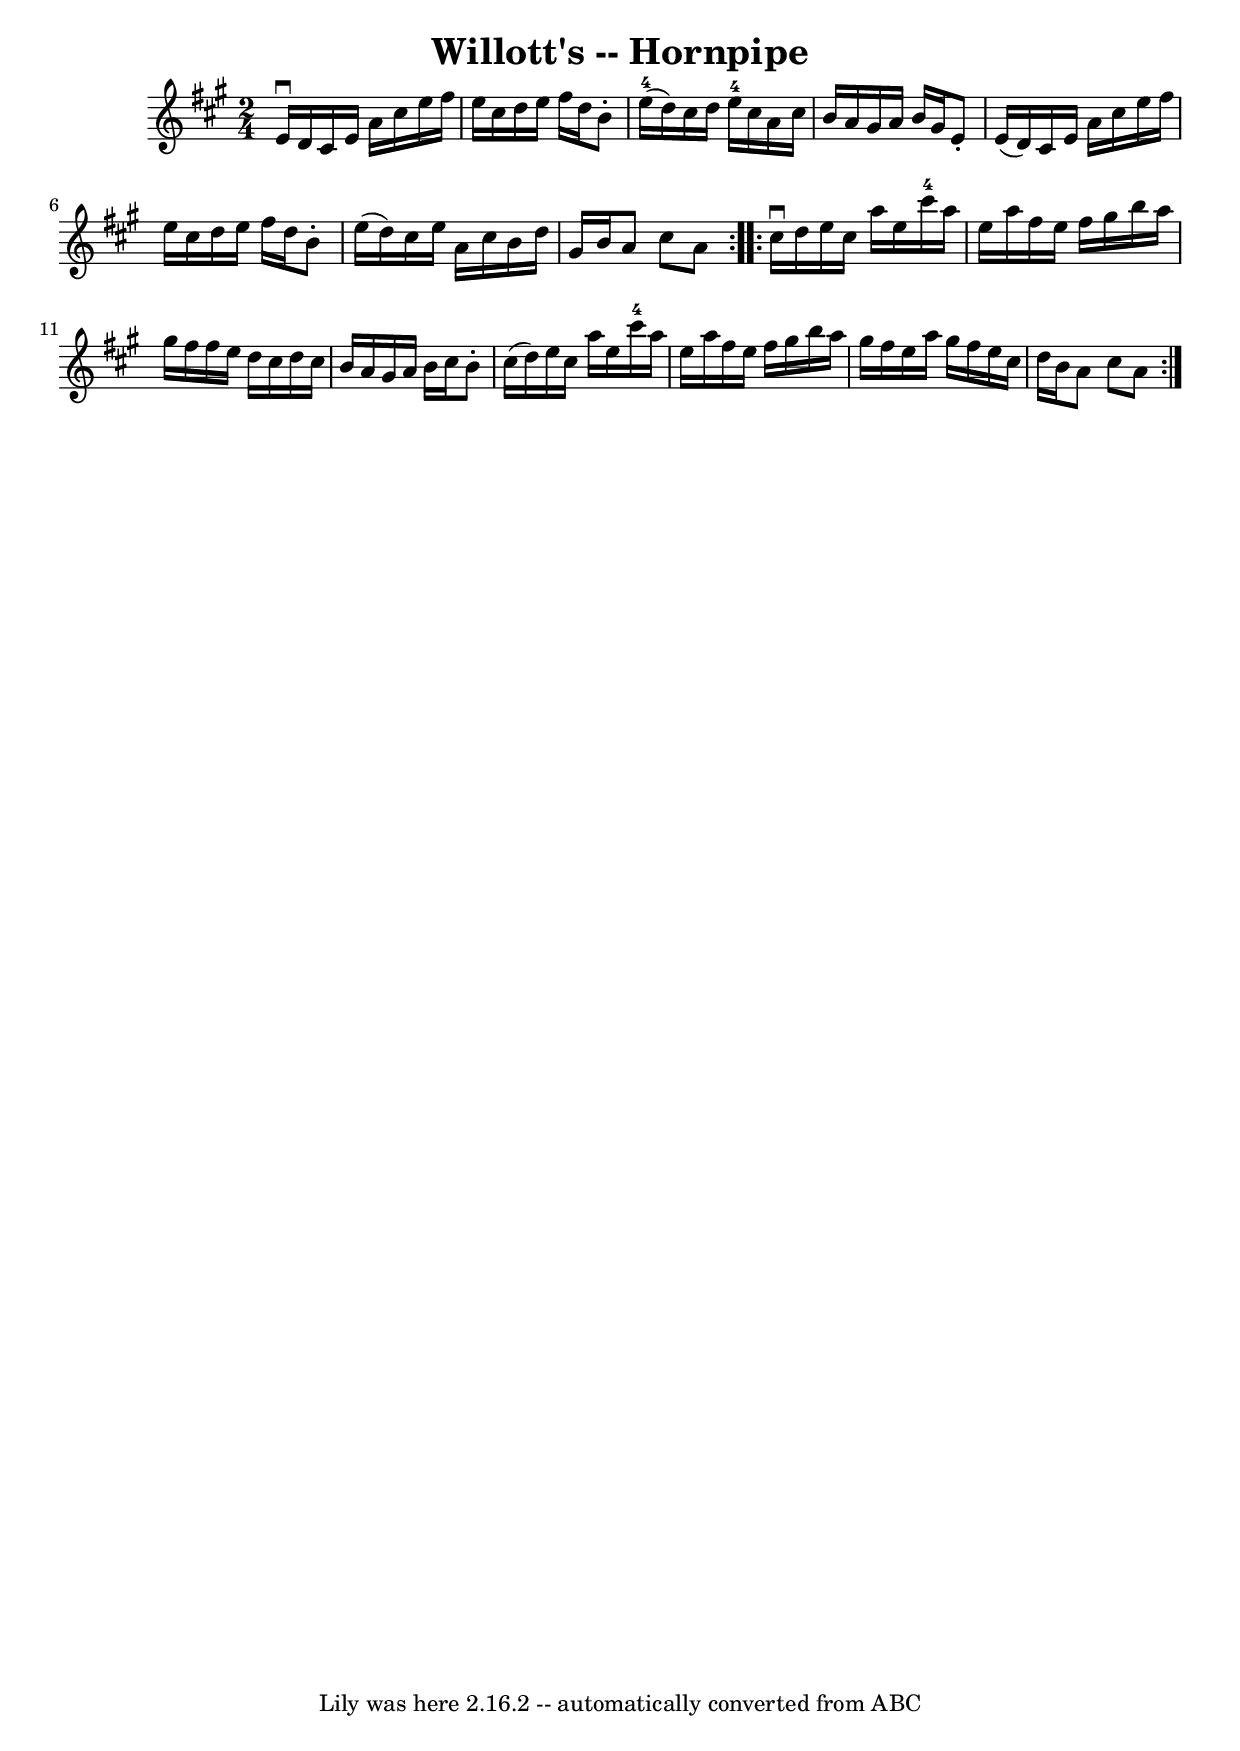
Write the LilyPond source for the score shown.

\version "2.16.2"
\include "Mammoth.ily"
\header {
  %% book = "Cole's 1000 Fiddle Tunes"
  crossRefNumber = "1"
  footnotes = ""
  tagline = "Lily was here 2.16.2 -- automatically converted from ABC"
  title = "Willott's -- Hornpipe"

}
voicedefault =  {



  \repeat volta 2 {

    \time 2/4 
    \key a \major
    e'16^\downbow d'16  |
    cis'16 e'16    
    a'16 cis''16 e''16 fis''16 e''16 cis''16  |
    d''16    
    e''16 fis''16 d''16 b'8-. e''16-4(d''16) |
    
    cis''16 d''16 e''16-4 cis''16 a'16 cis''16 b'16 a'16   |
    gis'16 a'16 b'16 gis'16 e'8-. e'16 (d'16)  |
    cis'16 e'16 a'16 cis''16 e''16 fis''16 e''16    
    cis''16  |
    d''16 e''16 fis''16 d''16 b'8-. e''16 (
    d''16) |
    cis''16 e''16 a'16 cis''16 b'16 d''16    
    gis'16 b'16  |
    a'8 cis''8 a'8  
  }     
  \repeat volta 2 {
    
    cis''16^\downbow d''16  |
    e''16 cis''16 a''16 e''16      
    cis'''16-4 a''16 e''16 a''16  |
    fis''16 e''16 fis''16 
    gis''16 b''16 a''16 gis''16 fis''16  |
    fis''16 e''16 
    d''16 cis''16 d''16 cis''16 b'16 a'16  |
    gis'16    
    a'16 b'16 cis''16 b'8-. cis''16 (d''16) |
    e''16    
    cis''16 a''16 e''16 cis'''16-4 a''16 e''16 a''16   |
    fis''16 e''16 fis''16 gis''16 b''16 a''16 gis''16  
    fis''16  |
    e''16 a''16 gis''16 fis''16 e''16 cis''16  
    d''16 b'16  |
    a'8 cis''8 a'8  
  }   

}

\score{
  <<

    \context Staff="default"
    {
      \voicedefault 
      
    }

  >>
  \layout {
    
  }
  \midi {
  }

}
